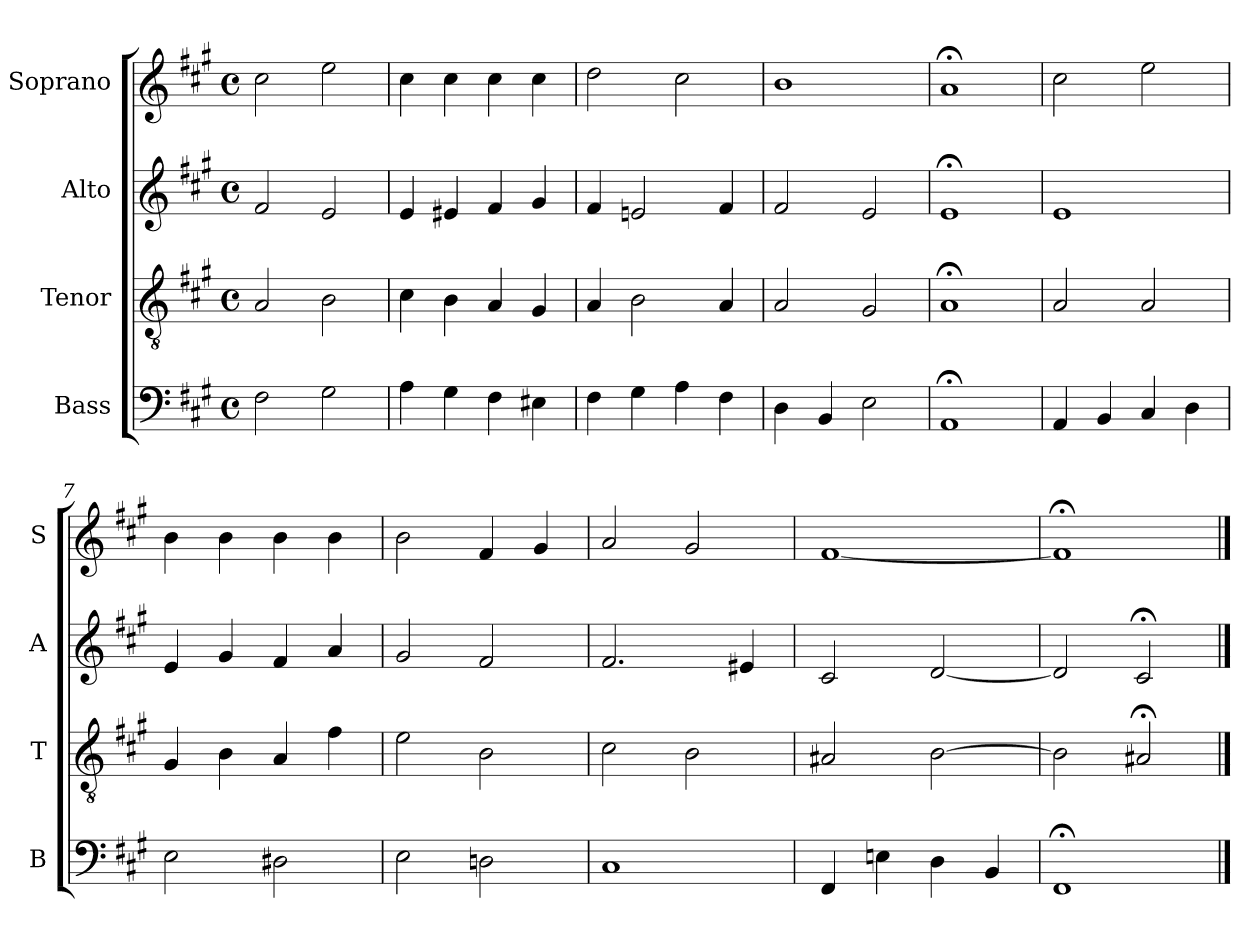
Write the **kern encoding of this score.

**kern	**kern	**kern	**kern
*part4	*part3	*part2	*part1
*staff4	*staff3	*staff2	*staff1
*I"Bass	*I"Tenor	*I"Alto	*I"Soprano
*I'B	*I'T	*I'A	*I'S
*clefF4	*clefGv2	*clefG2	*clefG2
*k[f#c#g#]	*k[f#c#g#]	*k[f#c#g#]	*k[f#c#g#]
*f#:	*f#:	*f#:	*f#:
*M4/4	*M4/4	*M4/4	*M4/4
*met(c)	*met(c)	*met(c)	*met(c)
*MM100	*MM100	*MM100	*MM100
=1	=1	=1	=1
2F#	2A	2f#	2cc#
2G#	2B	2e	2ee
=2	=2	=2	=2
4A	4c#	4e	4cc#
4G#	4B	4e#X	4cc#
4F#	4A	4f#	4cc#
4E#X	4G#	4g#	4cc#
=3	=3	=3	=3
4F#	4A	4f#	2dd
4G#	2B	2en	.
4A	.	.	2cc#
4F#	4A	4f#	.
=4	=4	=4	=4
4D	2A	2f#	1b
4BB	.	.	.
2E	2G#	2e	.
=5	=5	=5	=5
1AA;<	1A;<	1e;<	1a;<
=6	=6	=6	=6
4AA	2A	1e	2cc#
4BB	.	.	.
4C#	2A	.	2ee
4D	.	.	.
=7	=7	=7	=7
2E	4G#	4e	4b
.	4B	4g#	4b
2D#Xi	4Ai	4f#i	4bi
.	4f#	4a	4b
=8	=8	=8	=8
2E	2e	2g#	2b
2Dn	2B	2f#	4f#
.	.	.	4g#
=9	=9	=9	=9
1C#	2c#	2.f#	2a
.	2B	.	2g#
.	.	4e#X	.
=10	=10	=10	=10
4FF#	2A#X	2c#	[1f#
4En	.	.	.
4D	[2B	[2d	.
4BB	.	.	.
=11	=11	=11	=11
1FF#;<	2B]	2d]	1f#;<]
.	2A#X;<	2c#;<	.
==	==	==	==
*-	*-	*-	*-
